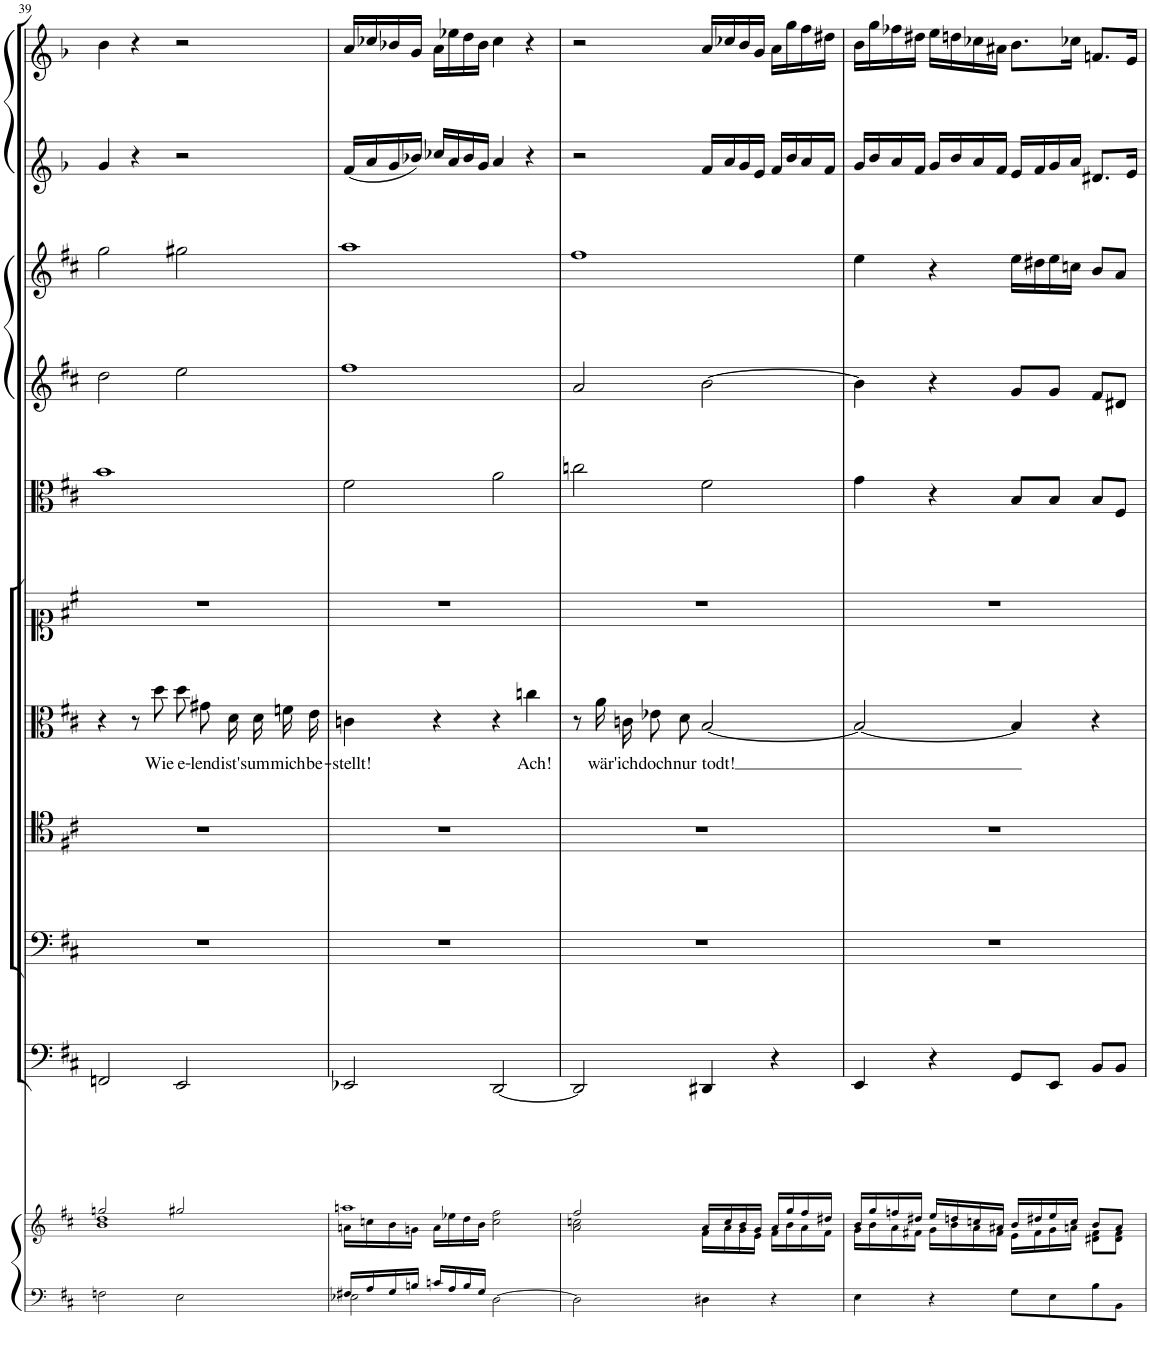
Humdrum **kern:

**kern	**kern	**kern	**kern	**kern	**kern	**text	**kern	**kern	**kern	**kern	**kern	**kern
*part11	*part11	*part10	*part9	*part8	*part7	*part7	*part6	*part5	*part4	*part3	*part2	*part1
*staff12	*staff11	*staff10	*staff9	*staff8	*staff7	*staff7	*staff6	*staff5	*staff4	*staff3	*staff2	*staff1
*I"Piano reduction	*	*I"Continuo	*I"Basso	*I"Tenore	*I"Alto	*	*I"Soprano	*I"Viola	*I"Violino II	*I"Violino I	*I"Oboe d'amore II	*I"Oboe d'amore I
*I'Pno	*	*	*	*	*	*	*	*I'Vla	*I'Vln	*I'Vln	*I'Ob	*I'Ob
!!LO:PB:g=z
*clefF4	*clefG2	*clefF4	*clefF4	*clefC4	*clefC3	*	*clefC1	*clefC3	*clefG2	*clefG2	*clefG1	*clefG1
*	*	*	*	*	*	*	*	*	*	*	*Trd2c3	*Trd2c3
*k[f#c#]	*k[f#c#]	*k[f#c#]	*k[f#c#]	*k[f#c#]	*k[f#c#]	*	*k[f#c#]	*k[f#c#]	*k[f#c#]	*k[f#c#]	*k[b-]	*k[b-]
*M4/4	*M4/4	*M4/4	*M4/4	*M4/4	*M4/4	*	*M4/4	*M4/4	*M4/4	*M4/4	*M4/4	*M4/4
*met(c)	*met(c)	*met(c)	*met(c)	*met(c)	*met(c)	*	*met(c)	*met(c)	*met(c)	*met(c)	*met(c)	*met(c)
=39	=39	=39	=39	=39	=39	=39	=39	=39	=39	=39	=39	=39
*	*^	*	*	*	*	*	*	*	*	*	*	*
2Fn\	2ggn/	1b 1dd	2FFn/	1r	1r	4r	.	1r	1b	2dd\	2gg\	4b-/	4dd\
.	.	.	.	.	.	8r	.	.	.	.	.	4r	4r
!	!	!	!	!	!	!	!LO:LY:b	!	!	!	!	!	!
.	.	.	.	.	.	8dd\	Wie	.	.	.	.	.	.
!	!	!	!	!	!	!	!LO:LY:b	!	!	!	!	!	!
2E\	2gg#X/	.	2EE/	.	.	8dd\L	e-	.	.	2ee\	2gg#X\	2r	2r
!	!	!	!	!	!	!	!LO:LY:b	!	!	!	!	!	!
.	.	.	.	.	.	8g#X\J	-lend	.	.	.	.	.	.
!	!	!	!	!	!	!	!LO:LY:b	!	!	!	!	!	!
.	.	.	.	.	.	16d\LL	ist's	.	.	.	.	.	.
!	!	!	!	!	!	!	!LO:LY:b	!	!	!	!	!	!
.	.	.	.	.	.	16d\J	um	.	.	.	.	.	.
!	!	!	!	!	!	!	!LO:LY:b	!	!	!	!	!	!
.	.	.	.	.	.	16fn\L	mich	.	.	.	.	.	.
!	!	!	!	!	!	!	!LO:LY:b	!	!	!	!	!	!
.	.	.	.	.	.	16e\JJ	be-	.	.	.	.	.	.
=40	=40	=40	=40	=40	=40	=40	=40	=40	=40	=40	=40	=40	=40
*^	*	*	*	*	*	*	*	*	*	*	*	*	*
!	!	!	!	!	!	!	!	!LO:LY:b	!	!	!	!	!	!
16F#X/LL	2E-X\	1aan	16an\LL	2EE-X/	1r	1r	4cn\	-stellt!	1r	2f#\	1ff#	1aa	(16a/LL	16cc/LL
16A/	.	.	16ccn\	.	.	.	.	.	.	.	.	.	16cc/	16ee-X/
16G/	.	.	16b\	.	.	.	.	.	.	.	.	.	16b-/	16dd-X/
16Bn/JJ	.	.	16gn\JJ	.	.	.	.	.	.	.	.	.	16dd-X/JJ)	16b-/JJ
16cn/LL	.	.	16a\LL	.	.	.	4r	.	.	.	.	.	16ee-X/LL	16cc\LL
16A/	.	.	16ee-X\	.	.	.	.	.	.	.	.	.	16cc/	16gg-X\
16B/	.	.	16dd\	.	.	.	.	.	.	.	.	.	16dd-/	16ff\
16G/JJ	.	.	16b\JJ	.	.	.	.	.	.	.	.	.	16b-/JJ	16dd-\JJ
2ryy	[>2D\	.	2cc\ 2ff#\	[2DD/	.	.	4r	.	.	2a\	.	.	4cc/	4ee-\
!	!	!	!	!	!	!	!	!LO:LY:b	!	!	!	!	!	!
.	.	.	.	.	.	.	4ccn\	Ach!	.	.	.	.	4r	4r
*v	*v	*	*	*	*	*	*	*	*	*	*	*	*	*
=41	=41	=41	=41	=41	=41	=41	=41	=41	=41	=41	=41	=41	=41
2D\]	2ff#/	2a\ 2ccn\	2DD/]	1r	1r	8r	.	1r	2ccn\	2a/	1ff#	2r	2r
!	!	!	!	!	!	!	!LO:LY:b	!	!	!	!	!	!
.	.	.	.	.	.	16a\LL	wär'	.	.	.	.	.	.
!	!	!	!	!	!	!	!LO:LY:b	!	!	!	!	!	!
.	.	.	.	.	.	16cn\JJ	ich	.	.	.	.	.	.
!	!	!	!	!	!	!	!LO:LY:b	!	!	!	!	!	!
.	.	.	.	.	.	8e-X\L	doch	.	.	.	.	.	.
!	!	!	!	!	!	!	!LO:LY:b	!	!	!	!	!	!
.	.	.	.	.	.	8d\J	nur	.	.	.	.	.	.
!	!	!	!	!	!	!	!LO:LY:b	!	!	!	!	!	!
4D#X\	16a/LL	16f#\LL	4DD#X/	.	.	[2B/	todt!	.	2f#\	[2b\	.	16a/LL	16cc/LL
.	16cc/	16a\	.	.	.	.	.	.	.	.	.	16cc/	16ee-X/
.	16b/	16g\	.	.	.	.	.	.	.	.	.	16b-/	16dd/
.	16g/JJ	16e\JJ	.	.	.	.	.	.	.	.	.	16g/JJ	16b-/JJ
4r	16a/LL	16f#\LL	4r	.	.	.	.	.	.	.	.	16a/LL	16cc\LL
.	16gg/	16b\	.	.	.	.	.	.	.	.	.	16dd/	16bb-\
.	16ff#/	16a\	.	.	.	.	.	.	.	.	.	16cc/	16aa\
.	16dd#X/JJ	16f#\JJ	.	.	.	.	.	.	.	.	.	16a/JJ	16ff#X\JJ
=42	=42	=42	=42	=42	=42	=42	=42	=42	=42	=42	=42	=42	=42
4E\	16b/LL	16g\LL	4EE/	1r	1r	2B/_	.	1r	4g\	4b\]	4ee\	16b-/LL	16dd\LL
.	16gg/	16b\	.	.	.	.	.	.	.	.	.	16dd/	16bb-\
.	16ffn/	16a\	.	.	.	.	.	.	.	.	.	16cc/	16aa-X\
.	16dd#X/JJ	16f#X\JJ	.	.	.	.	.	.	.	.	.	16a/JJ	16ff#X\JJ
4r	16ee/LL	16g\LL	4r	.	.	.	.	.	4r	4r	4r	16b-/LL	16gg\LL
.	16ddn/	16b\	.	.	.	.	.	.	.	.	.	16dd/	16ffn\
.	16ccn/	16a\	.	.	.	.	.	.	.	.	.	16cc/	16ee-X\
.	16a#X/JJ	16f#\JJ	.	.	.	.	.	.	.	.	.	16a/JJ	16cc#X\JJ
8G\L	16b/LL	16e\LL	8GG/L	.	.	4B/]	.	.	8B/L	8g/L	16ee\LL	16g/LL	8.dd\L
.	16dd#X/	16f#\	.	.	.	.	.	.	.	.	16dd#X\	16a/	.
8E\	16ee/	16g\	8EE/J	.	.	.	.	.	8B/J	8g/J	16ee\	16b-/	.
.	16cc/JJ	16an\JJ	.	.	.	.	.	.	.	.	16ccn\JJ	16cc/JJ	16ee-X\Jk
8B\	8b/L	8d#X\ 8f#\L	8BB/L	.	.	4r	.	.	8B/L	8f#/L	8b/L	8.f#X/L	8.an/L
8BB\J	8a/J	8d#\ 8f#\J	8BB/J	.	.	.	.	.	8F#/J	8d#X/J	8a/J	.	.
.	.	.	.	.	.	.	.	.	.	.	.	16g/Jk	16g/Jk
*	*v	*v	*	*	*	*	*	*	*	*	*	*	*
=	=	=	=	=	=	=	=	=	=	=	=	=
*-	*-	*-	*-	*-	*-	*-	*-	*-	*-	*-	*-	*-
